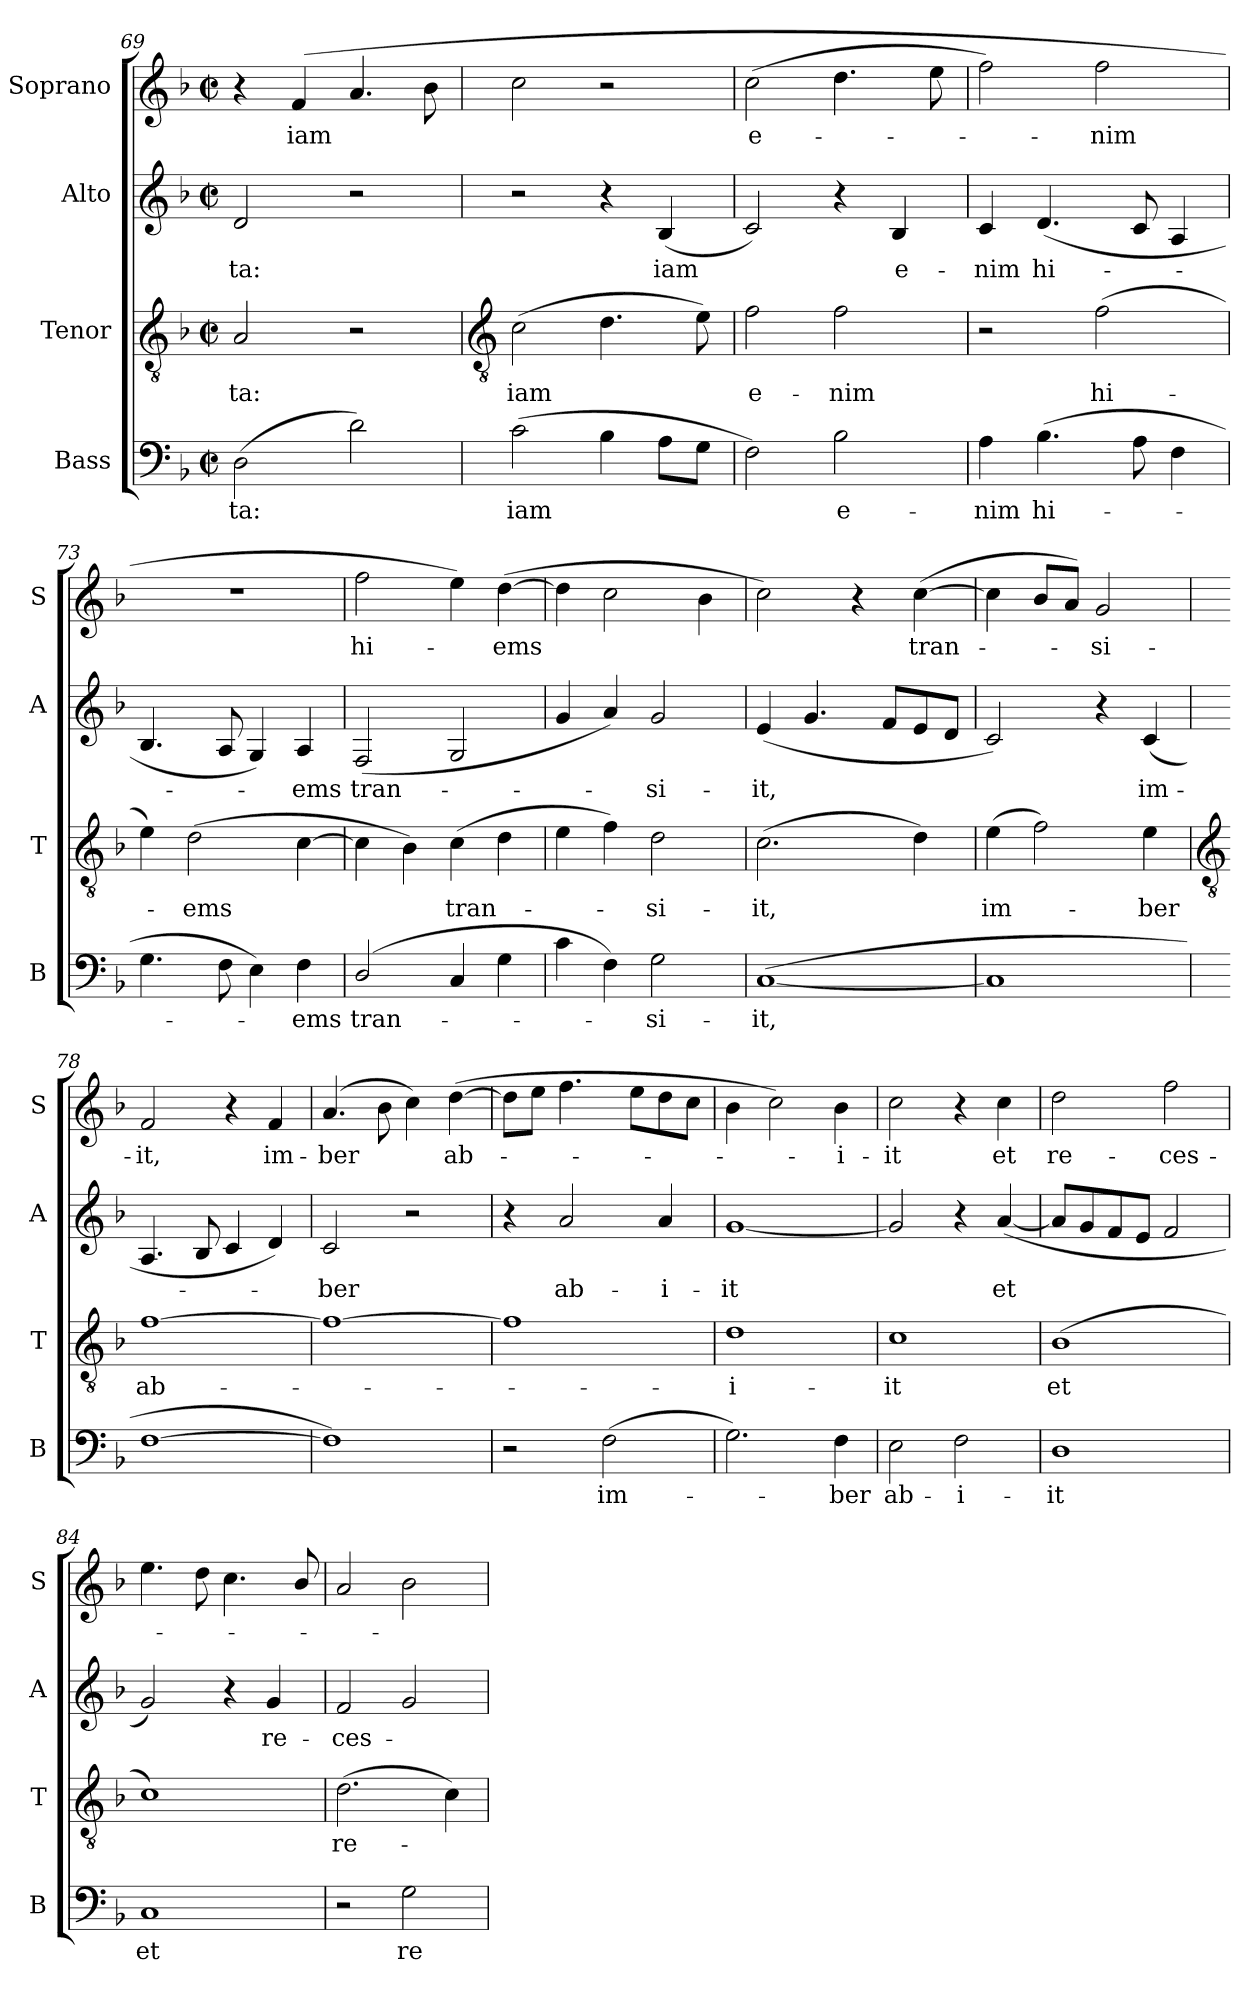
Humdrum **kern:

**kern	**text	**kern	**text	**kern	**text	**kern	**text
*part4	*part4	*part3	*part3	*part2	*part2	*part1	*part1
*staff4	*staff4	*staff3	*staff3	*staff2	*staff2	*staff1	*staff1
*I"Bass	*	*I"Tenor	*	*I"Alto	*	*I"Soprano	*
*I'B	*	*I'T	*	*I'A	*	*I'S	*
*clefF4	*	*clefGv2	*	*clefG2	*	*clefG2	*
*k[b-]	*	*k[b-]	*	*k[b-]	*	*k[b-]	*
*F:	*	*F:	*	*F:	*	*F:	*
*M2/2	*	*M2/2	*	*M2/2	*	*M2/2	*
*met(c|)	*	*met(c|)	*	*met(c|)	*	*met(c|)	*
=69	=69	=69	=69	=69	=69	=69	=69
!	!LO:LY:b	!	!LO:LY:b	!	!LO:LY:b	!	!
(>2D	-ta:	2A	-ta:	2d	-ta:	4r	.
!	!	!	!	!	!	!	!LO:LY:b
.	.	.	.	.	.	(>4f	iam
2d)	.	2r	.	2r	.	4.a	.
.	.	.	.	.	.	8b-	.
!!LO:LB:g=z
=70	=70	=70	=70	=70	=70	=70	=70
*	*	*clefGv2	*	*	*	*	*
!	!LO:LY:b	!	!LO:LY:b	!	!	!	!
(>2c	iam	(>2c	iam	2r	.	2cc	.
4B-	.	4.d	.	4r	.	2r	.
!	!	!	!	!	!LO:LY:b	!	!
8AL	.	.	.	(<4B-	iam	.	.
8GJ	.	8e)	.	.	.	.	.
=71	=71	=71	=71	=71	=71	=71	=71
!	!	!	!LO:LY:b	!	!	!	!LO:LY:b
2F)	.	2f	e-	2c)	.	(>2cc	e-
!	!LO:LY:b	!	!LO:LY:b	!	!	!	!
2B-	e-	2f	-nim	4r	.	4.dd	.
!	!	!	!	!	!LO:LY:b	!	!
.	.	.	.	4B-	e-	.	.
.	.	.	.	.	.	8ee	.
=72	=72	=72	=72	=72	=72	=72	=72
!	!LO:LY:b	!	!	!	!LO:LY:b	!	!
4A	-nim	2r	.	4c	-nim	2ff)	.
!	!LO:LY:b	!	!	!	!LO:LY:b	!	!
(>4.B-	hi-	.	.	(<4.d	hi-	.	.
!	!	!	!LO:LY:b	!	!	!	!LO:LY:b
.	.	(>2f	hi-	.	.	2ff	nim
8A	.	.	.	8c	.	.	.
4F	.	.	.	4A	.	.	.
=73	=73	=73	=73	=73	=73	=73	=73
4.G	.	4e)	.	4.B-	.	1r	.
!	!	!	!LO:LY:b	!	!	!	!
.	.	(>2d	ems	.	.	.	.
8F	.	.	.	8A	.	.	.
4E)	.	.	.	4G)	.	.	.
!	!LO:LY:b	!	!	!	!LO:LY:b	!	!
4F	ems	[4c	.	4A	ems	.	.
=74	=74	=74	=74	=74	=74	=74	=74
!	!LO:LY:b	!	!	!	!LO:LY:b	!	!LO:LY:b
(<2D/	tran-	4c]	.	(<2F	tran-	2ff	hi-
.	.	4B-)	.	.	.	.	.
!	!	!	!LO:LY:b	!	!	!	!
4C	.	(>4c	tran-	2G	.	4ee)	.
!	!	!	!	!	!	!	!LO:LY:b
4G	.	4d	.	.	.	(>[4dd	ems
=75	=75	=75	=75	=75	=75	=75	=75
4c	.	4e	.	4g	.	4dd]	.
4F)	.	4f)	.	4a)	.	2cc	.
!	!LO:LY:b	!	!LO:LY:b	!	!LO:LY:b	!	!
2G	si-	2d	si-	2g	si-	.	.
.	.	.	.	.	.	4b-	.
=76	=76	=76	=76	=76	=76	=76	=76
!	!LO:LY:b	!	!LO:LY:b	!	!LO:LY:b	!	!
(>[1C	-it,	(>2.c	-it,	(<4e	-it,	2cc)	.
.	.	.	.	4.g	.	.	.
.	.	.	.	.	.	4r	.
.	.	.	.	8fL	.	.	.
!	!	!	!	!	!	!	!LO:LY:b
.	.	4d)	.	8e	.	(<[4cc	tran-
.	.	.	.	8dJ	.	.	.
=77	=77	=77	=77	=77	=77	=77	=77
!	!	!	!LO:LY:b	!	!	!	!
1C]	.	(>4e	im-	2c)	.	4cc]	.
.	.	2f)	.	.	.	8b-L	.
.	.	.	.	.	.	8aJ)	.
!	!	!	!	!	!	!	!LO:LY:b
.	.	.	.	4r	.	2g	si-
!	!	!	!LO:LY:b	!	!LO:LY:b	!	!
.	.	4e	ber	(<4c	im-	.	.
!!LO:LB:g=z
=78	=78	=78	=78	=78	=78	=78	=78
*	*	*clefGv2	*	*	*	*	*
!	!	!	!LO:LY:b	!	!	!	!LO:LY:b
[1F	.	[1f	ab-	4.A	.	2f	-it,
.	.	.	.	8B-	.	.	.
.	.	.	.	4c	.	4r	.
!	!	!	!	!	!	!	!LO:LY:b
.	.	.	.	4d)	.	4f	im-
=79	=79	=79	=79	=79	=79	=79	=79
!	!	!	!	!	!LO:LY:b	!	!LO:LY:b
1F])	.	1f_	.	2c	ber	(>4.a	-ber
.	.	.	.	.	.	8b-	.
.	.	.	.	2r	.	4cc)	.
!	!	!	!	!	!	!	!LO:LY:b
.	.	.	.	.	.	(>[4dd	ab-
=80	=80	=80	=80	=80	=80	=80	=80
2r	.	1f]	.	4r	.	8ddL]	.
.	.	.	.	.	.	8eeJ	.
!	!	!	!	!	!LO:LY:b	!	!
.	.	.	.	2a	ab-	4.ff	.
!	!LO:LY:b	!	!	!	!	!	!
(>2F	im-	.	.	.	.	.	.
.	.	.	.	.	.	8eeL	.
!	!	!	!	!	!LO:LY:b	!	!
.	.	.	.	4a	-i-	8dd	.
.	.	.	.	.	.	8ccJ	.
=81	=81	=81	=81	=81	=81	=81	=81
!	!	!	!LO:LY:b	!	!LO:LY:b	!	!
2.G)	.	1d	i-	[1g	-it	4b-	.
.	.	.	.	.	.	2cc)	.
!	!LO:LY:b	!	!	!	!	!	!LO:LY:b
4F	ber	.	.	.	.	4b-	i-
=82	=82	=82	=82	=82	=82	=82	=82
!	!LO:LY:b	!	!LO:LY:b	!	!	!	!LO:LY:b
2E	ab-	1c	-it	2g]	.	2cc	-it
!	!LO:LY:b	!	!	!	!	!	!
2F	-i-	.	.	4r	.	4r	.
!	!	!	!	!	!LO:LY:b	!	!LO:LY:b
.	.	.	.	(<[4a	et	4cc	et
=83	=83	=83	=83	=83	=83	=83	=83
!	!LO:LY:b	!	!LO:LY:b	!	!	!	!LO:LY:b
1D	-it	(>1B-	et	8aL]	.	2dd	re-
.	.	.	.	8g	.	.	.
.	.	.	.	8f	.	.	.
.	.	.	.	8eJ	.	.	.
!	!	!	!	!	!	!	!LO:LY:b
.	.	.	.	2f	.	2ff	-ces-
=84	=84	=84	=84	=84	=84	=84	=84
!	!LO:LY:b	!	!	!	!	!	!
1C	et	1c)	.	2g)	.	4.ee	.
.	.	.	.	.	.	8dd	.
.	.	.	.	4r	.	4.cc	.
!	!	!	!	!	!LO:LY:b	!	!
.	.	.	.	4g	re-	.	.
.	.	.	.	.	.	8b-/	.
=85	=85	=85	=85	=85	=85	=85	=85
!	!	!	!LO:LY:b	!	!LO:LY:b	!	!
2r	.	(>2.d	re-	2f	-ces-	2a	.
!	!LO:LY:b	!	!	!	!	!	!
2G	re-	.	.	2g	.	2b-	.
.	.	4c)	.	.	.	.	.
=	=	=	=	=	=	=	=
*-	*-	*-	*-	*-	*-	*-	*-
